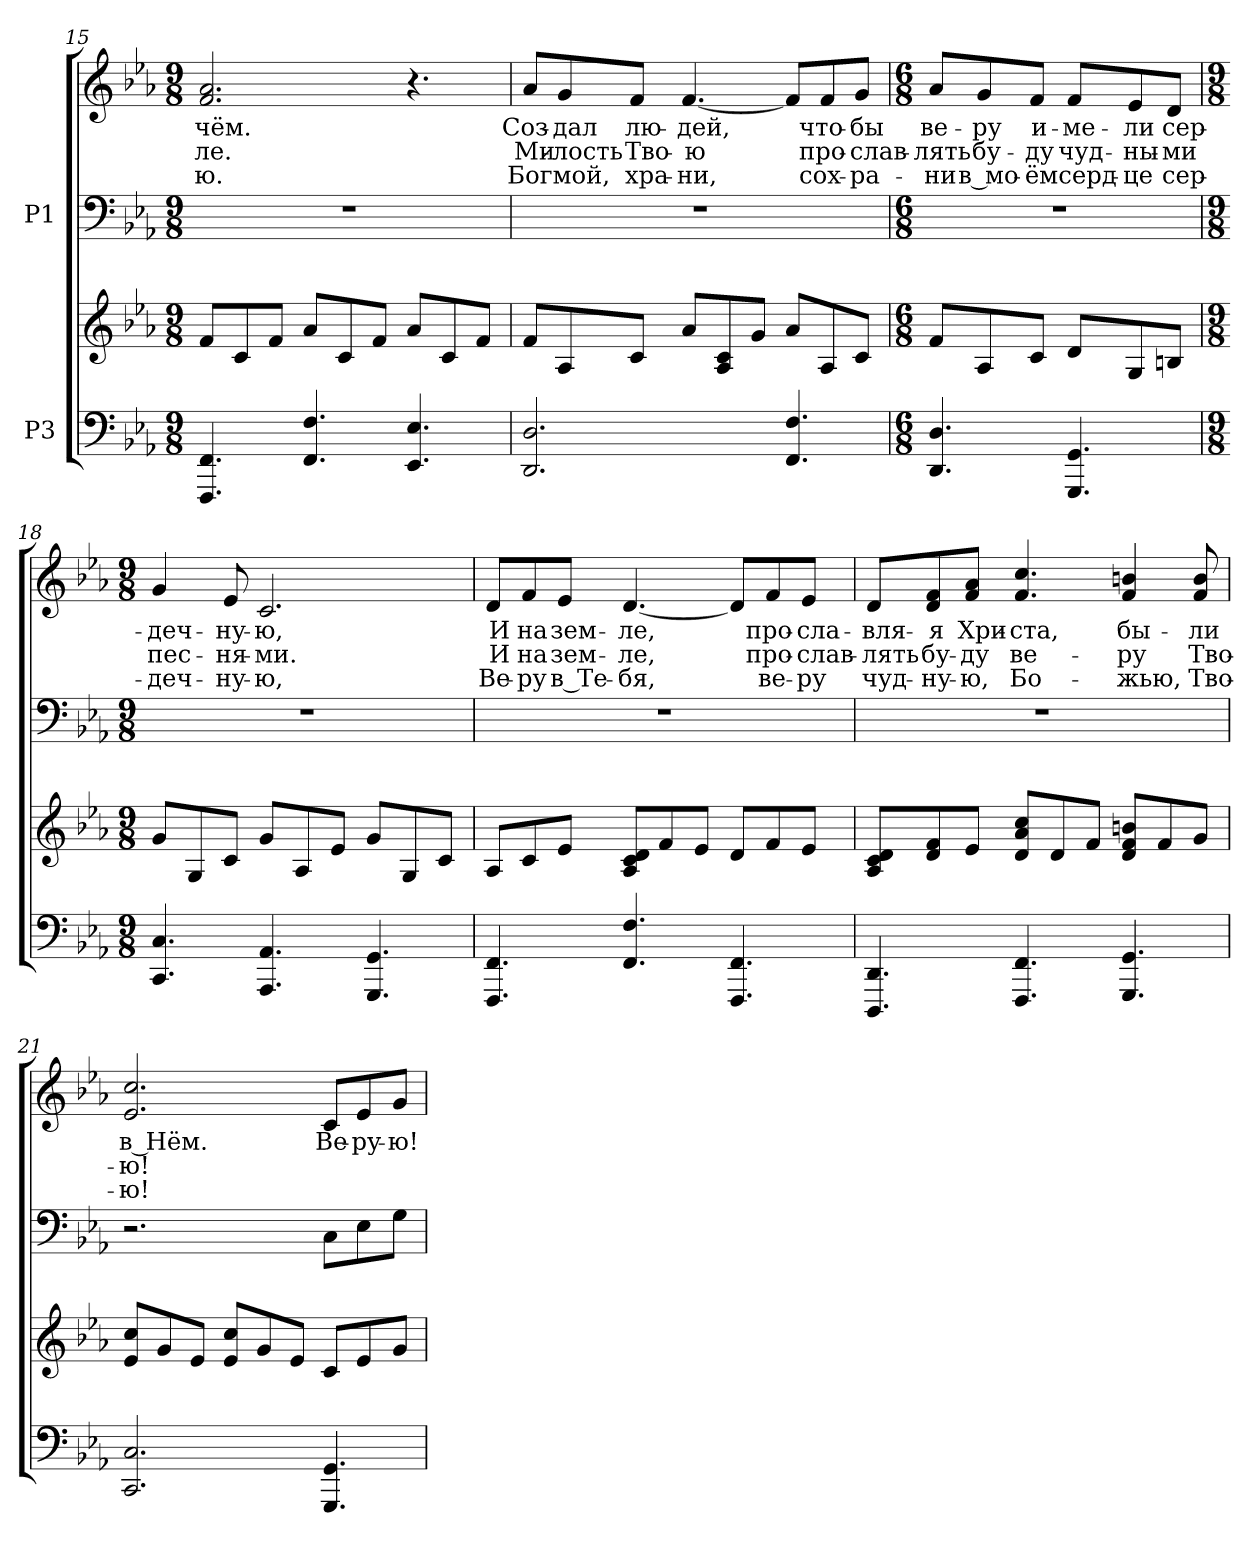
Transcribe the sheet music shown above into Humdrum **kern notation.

**kern	**kern	**kern	**kern	**text	**text	**text
*part2	*part2	*part1	*part1	*part1	*part1	*part1
*staff4	*staff3	*staff2	*staff1	*staff1	*staff1	*staff1
*I"P3	*	*I"P1	*	*	*	*
!!LO:LB:g=z
*clefF4	*clefG2	*clefF4	*clefG2	*	*	*
*k[b-e-a-]	*k[b-e-a-]	*k[b-e-a-]	*k[b-e-a-]	*	*	*
*c:	*c:	*c:	*c:	*	*	*
*M9/8	*M9/8	*M9/8	*M9/8	*	*	*
=15	=15	=15	=15	=15	=15	=15
!	!	!LO:N:vis=1	!	!	!	!
!	!	!	!	!LO:LY:b:color=#000000	!LO:LY:b:color=#000000	!LO:LY:b:color=#000000
4.FFFi/ 4.FFi	8fi/L	8%9r	2.fi/ 2.a-i	чём.	-ле.	-ю.
.	8ci/	.	.	.	.	.
.	8fi/J	.	.	.	.	.
4.FFi/ 4.Fi	8a-i/L	.	.	.	.	.
.	8ci/	.	.	.	.	.
.	8fi/J	.	.	.	.	.
4.EE-i/ 4.E-i	8a-i/L	.	4.r	.	.	.
.	8ci/	.	.	.	.	.
.	8fi/J	.	.	.	.	.
=16	=16	=16	=16	=16	=16	=16
!	!	!LO:N:vis=1	!	!	!	!
!	!	!	!	!LO:LY:b:color=#000000	!LO:LY:b:color=#000000	!LO:LY:b:color=#000000
2.DDi/ 2.Di	8fi/L	8%9r	8a-i/L	Соз-	Ми-	Бог
!	!	!	!	!LO:LY:b:color=#000000	!LO:LY:b:color=#000000	!LO:LY:b:color=#000000
.	8A-i/	.	8gi/	-дал	-лость	мой,
!	!	!	!	!LO:LY:b:color=#000000	!LO:LY:b:color=#000000	!LO:LY:b:color=#000000
.	8ci/J	.	8fi/J	лю-	Тво-	хра-
!	!	!	!	!LO:LY:b:color=#000000	!LO:LY:b:color=#000000	!LO:LY:b:color=#000000
.	8a-i/L	.	[<4.fi/	-дей,	-ю	-ни,
.	8A-i/ 8ci	.	.	.	.	.
.	8gi/J	.	.	.	.	.
4.FFi/ 4.Fi	8a-i/L	.	8fi/L]	.	.	.
!	!	!	!	!LO:LY:b:color=#000000	!LO:LY:b:color=#000000	!LO:LY:b:color=#000000
.	8A-i/	.	8fi/	что-	про-	сох-
!	!	!	!	!LO:LY:b:color=#000000	!LO:LY:b:color=#000000	!LO:LY:b:color=#000000
.	8ci/J	.	8gi/J	-бы	-слав-	-ра-
=17	=17	=17	=17	=17	=17	=17
*M6/8	*M6/8	*M6/8	*M6/8	*	*	*
!	!	!LO:N:vis=1	!	!	!	!
!	!	!	!	!LO:LY:b:color=#000000	!LO:LY:b:color=#000000	!LO:LY:b:color=#000000
4.DDi/ 4.Di	8fi/L	2.r	8a-i/L	ве-	-лять	-ни
!	!	!	!	!LO:LY:b:color=#000000	!LO:LY:b:color=#000000	!LO:LY:b:color=#000000
.	8A-i/	.	8gi/	-ру	бу-	в мо-
!	!	!	!	!LO:LY:b:color=#000000	!LO:LY:b:color=#000000	!LO:LY:b:color=#000000
.	8ci/J	.	8fi/J	и-	-ду	-ём
!	!	!	!	!LO:LY:b:color=#000000	!LO:LY:b:color=#000000	!LO:LY:b:color=#000000
4.GGGi/ 4.GGi	8di/L	.	8fi/L	-ме-	чуд-	серд-
!	!	!	!	!LO:LY:b:color=#000000	!LO:LY:b:color=#000000	!LO:LY:b:color=#000000
.	8Gi/	.	8e-i/	-ли	-ны-	-це
!	!	!	!	!LO:LY:b:color=#000000	!LO:LY:b:color=#000000	!LO:LY:b:color=#000000
.	8Bni/J	.	8di/J	сер-	-ми	сер-
!!LO:LB:g=z
=18	=18	=18	=18	=18	=18	=18
*M9/8	*M9/8	*M9/8	*M9/8	*	*	*
!	!	!LO:N:vis=1	!	!	!	!
!	!	!	!	!LO:LY:b:color=#000000	!LO:LY:b:color=#000000	!LO:LY:b:color=#000000
4.CCi/ 4.Ci	8gi/L	8%9r	4gi/	-деч-	пес-	-деч-
.	8Gi/	.	.	.	.	.
!	!	!	!	!LO:LY:b:color=#000000	!LO:LY:b:color=#000000	!LO:LY:b:color=#000000
.	8ci/J	.	8e-i/	-ну-	-ня-	-ну-
!	!	!	!	!LO:LY:b:color=#000000	!LO:LY:b:color=#000000	!LO:LY:b:color=#000000
4.AAA-i/ 4.AA-i	8gi/L	.	2.ci/	-ю,	-ми.	-ю,
.	8A-i/	.	.	.	.	.
.	8e-i/J	.	.	.	.	.
4.GGGi/ 4.GGi	8gi/L	.	.	.	.	.
.	8Gi/	.	.	.	.	.
.	8ci/J	.	.	.	.	.
=19	=19	=19	=19	=19	=19	=19
!	!	!LO:N:vis=1	!	!	!	!
!	!	!	!	!LO:LY:b:color=#000000	!LO:LY:b:color=#000000	!LO:LY:b:color=#000000
4.FFFi/ 4.FFi	8A-i/L	8%9r	8di/L	И	И	Ве-
!	!	!	!	!LO:LY:b:color=#000000	!LO:LY:b:color=#000000	!LO:LY:b:color=#000000
.	8ci/	.	8fi/	на	на	-ру
!	!	!	!	!LO:LY:b:color=#000000	!LO:LY:b:color=#000000	!LO:LY:b:color=#000000
.	8e-i/J	.	8e-i/J	зем-	зем-	в Те-
!	!	!	!	!LO:LY:b:color=#000000	!LO:LY:b:color=#000000	!LO:LY:b:color=#000000
4.FFi/ 4.Fi	8A-i/ 8ci 8diL	.	[<4.di/	-ле,	-ле,	-бя,
.	8fi/	.	.	.	.	.
.	8e-i/J	.	.	.	.	.
4.FFFi/ 4.FFi	8di/L	.	8di/L]	.	.	.
!	!	!	!	!LO:LY:b:color=#000000	!LO:LY:b:color=#000000	!LO:LY:b:color=#000000
.	8fi/	.	8fi/	про-	про-	ве-
!	!	!	!	!LO:LY:b:color=#000000	!LO:LY:b:color=#000000	!LO:LY:b:color=#000000
.	8e-i/J	.	8e-i/J	-сла-	-слав-	-ру
=20	=20	=20	=20	=20	=20	=20
!	!	!LO:N:vis=1	!	!	!	!
!	!	!	!	!LO:LY:b:color=#000000	!LO:LY:b:color=#000000	!LO:LY:b:color=#000000
4.DDDi/ 4.DDi	8A-i/ 8ci 8diL	8%9r	8di/L	-вля-	-лять	чуд-
!	!	!	!	!LO:LY:b:color=#000000	!LO:LY:b:color=#000000	!LO:LY:b:color=#000000
.	8di/ 8fi	.	8di/ 8fi/	-я	бу-	-ну-
!	!	!	!	!LO:LY:b:color=#000000	!LO:LY:b:color=#000000	!LO:LY:b:color=#000000
.	8e-i/J	.	8fi/ 8a-i/J	Хри-	-ду	-ю,
!	!	!	!	!LO:LY:b:color=#000000	!LO:LY:b:color=#000000	!LO:LY:b:color=#000000
4.FFFi/ 4.FFi	8di/ 8a-i 8cciL	.	4.fi/ 4.cci	-ста,	ве-	Бо-
.	8di/	.	.	.	.	.
.	8fi/J	.	.	.	.	.
!	!	!	!	!LO:LY:b:color=#000000	!LO:LY:b:color=#000000	!LO:LY:b:color=#000000
4.GGGi/ 4.GGi	8di/ 8fi 8bniL	.	4fi/ 4bni	бы-	-ру	-жью,
.	8fi/	.	.	.	.	.
!	!	!	!	!LO:LY:b:color=#000000	!LO:LY:b:color=#000000	!LO:LY:b:color=#000000
.	8gi/J	.	8fi/ 8bi	-ли	Тво-	Тво-
!!LO:PB:g=z
=21	=21	=21	=21	=21	=21	=21
!	!	!	!	!LO:LY:b:color=#000000	!LO:LY:b:color=#000000	!LO:LY:b:color=#000000
2.CCi/ 2.Ci	8e-i/ 8cciL	2.r	2.e-i/ 2.cci	в Нём.	-ю!	-ю!
.	8gi/	.	.	.	.	.
.	8e-i/J	.	.	.	.	.
.	8e-i/ 8cciL	.	.	.	.	.
.	8gi/	.	.	.	.	.
.	8e-i/J	.	.	.	.	.
!	!	!	!	!LO:LY:b:color=#000000	!	!
4.GGGi/ 4.GGi	8ci/L	8Ci\L	8ci/L	Ве-	.	.
!	!	!	!	!LO:LY:b:color=#000000	!	!
.	8e-i/	8E-i\	8e-i/	-ру-	.	.
!	!	!	!	!LO:LY:b:color=#000000	!	!
.	8gi/J	8Gi\J	8gi/J	-ю!	.	.
=	=	=	=	=	=	=
*-	*-	*-	*-	*-	*-	*-
